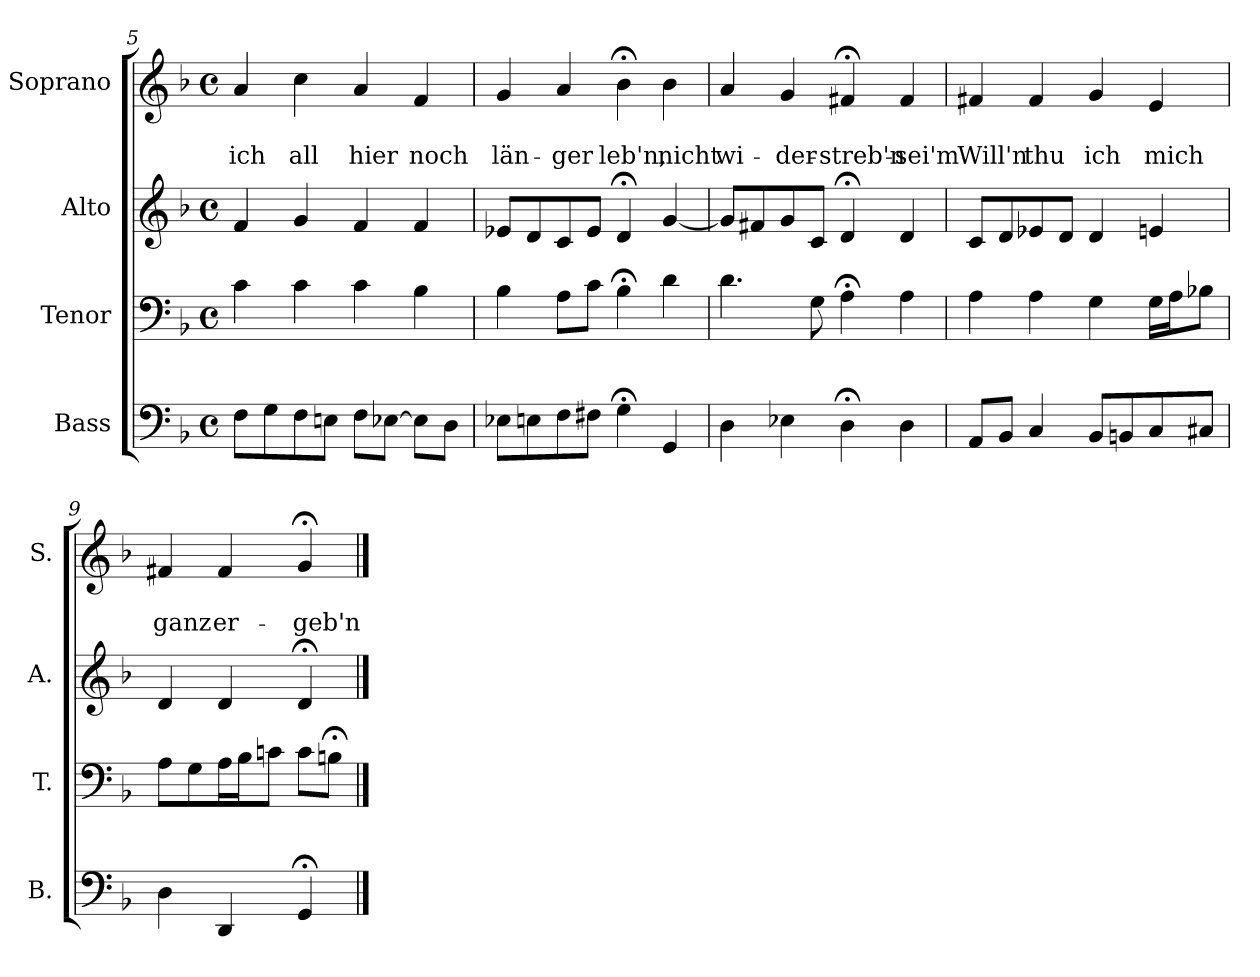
**kern	**kern	**kern	**kern	**text	**text
*part4	*part3	*part2	*part1	*part1	*part1
*staff4	*staff3	*staff2	*staff1	*staff1	*staff1
*I"Bass	*I"Tenor	*I"Alto	*I"Soprano	*	*
*I'B.	*I'T.	*I'A.	*I'S.	*	*
*clefF4	*clefF4	*clefG2	*clefG2	*	*
*k[b-]	*k[b-]	*k[b-]	*k[b-]	*	*
*F:	*F:	*F:	*d:	*	*
*M4/4	*M4/4	*M4/4	*M4/4	*	*
*met(c)	*met(c)	*met(c)	*met(c)	*	*
=5	=5	=5	=5	=5	=5
8F\L	4c\	4f/	4a/	.	ich
8G\	.	.	.	.	.
8F\	4c\	4g/	4cc\	.	all
8En\J	.	.	.	.	.
8F\L	4c\	4f/	4a/	.	hier
[8E-X\J	.	.	.	.	.
8E-\L]	4B-\	4f/	4f/	.	noch
8D\J	.	.	.	.	.
=6	=6	=6	=6	=6	=6
8E-X\L	4B-\	8e-X/L	4g/	.	län-
8En\	.	8d/	.	.	.
8F\	8A\L	8c/	4a/	.	-ger
8F#X\J	8c\J	8e-/J	.	.	.
4G;<\	4B-;<\	4d;</	4b-;<\	.	leb'n,
4GG/	4d\	[4g/	4b-\	.	nicht
=7	=7	=7	=7	=7	=7
4D\	4.d\	8g/L]	4a/	.	wi-
.	.	8f#X/	.	.	.
4E-X\	.	8g/	4g/	.	-der-
.	8G\	8c/J	.	.	.
4D;<\	4A;<\	4d;</	4f#X;</	.	-streb'n-
4D\	4A\	4d/	4f#/	.	-sei'm
=8	=8	=8	=8	=8	=8
8AA/L	4A\	8c/L	4f#X/	.	Will'n
8BB-/J	.	8d/	.	.	.
4C/	4A\	8e-X/	4f#/	.	thu
.	.	8d/J	.	.	.
8BB-/L	4G\	4d/	4g/	.	ich
8BBn/	.	.	.	.	.
8C/	16G\LL	4en/	4e/	.	mich
.	16A\J	.	.	.	.
8C#X/J	8B-X\J	.	.	.	.
=9	=9	=9	=9	=9	=9
4D\	8A\L	4d/	4f#X/	.	ganz
.	8G\	.	.	.	.
4DD/	16A\L	4d/	4f#/	.	er-
.	16B-\J	.	.	.	.
.	8cn\J	.	.	.	.
4GG;</	8c\L	4d;</	4g;</	.	-geb'n
.	8Bn;<\J	.	.	.	.
==	==	==	==	==	==
*-	*-	*-	*-	*-	*-
